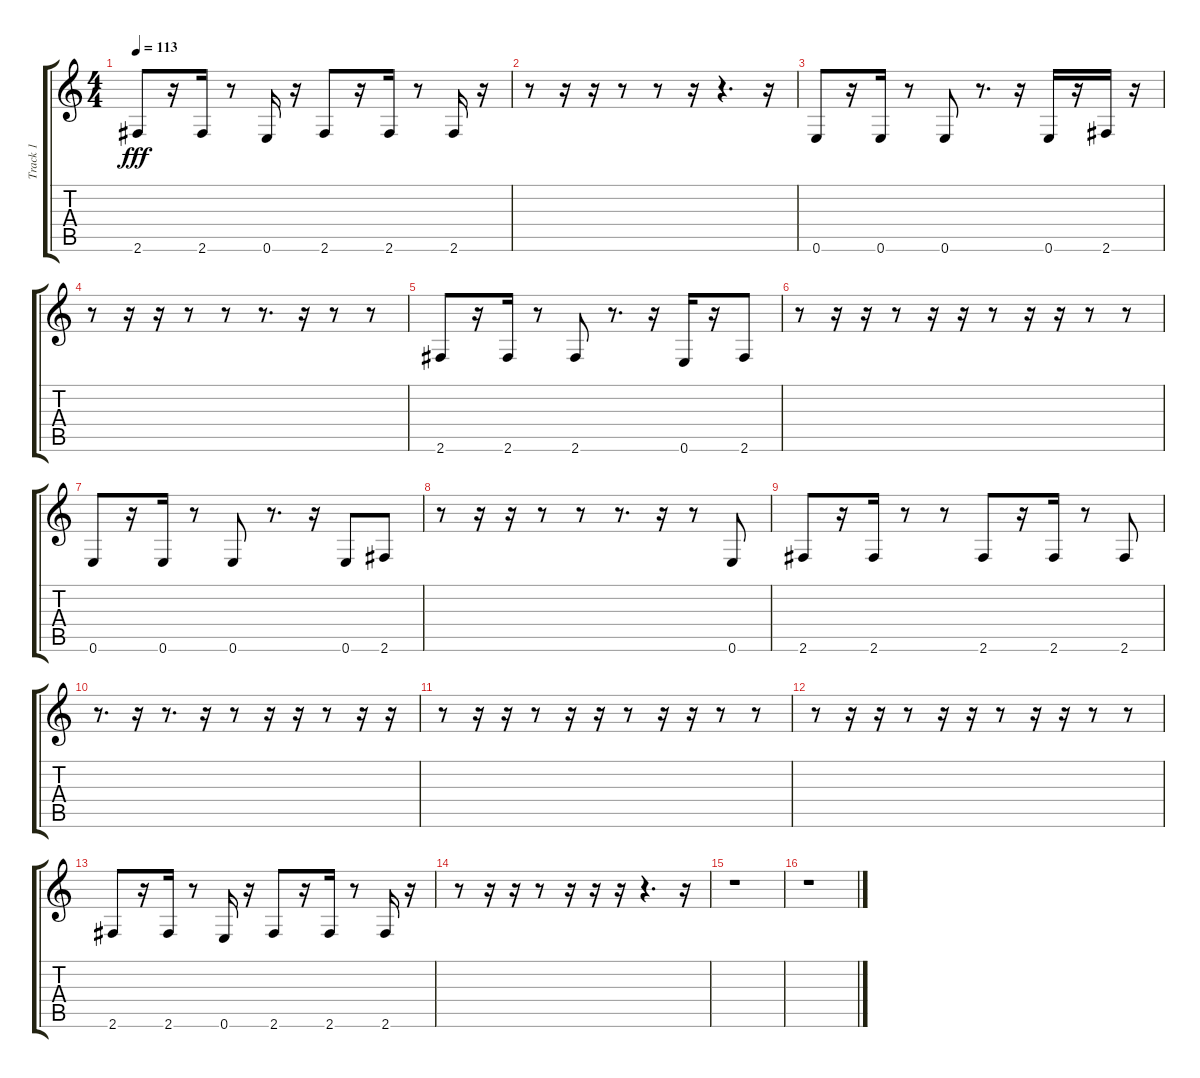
\track ("Track 1" "Track 1") {instrument electricbassfinger}
\staff {score tabs}
\tuning (E4 B3 G3 D3 A2 E2) {hide}
\ts (4 4)
\tempo 113
\clef g2
\ks c
2.6.8{dy fff} r.16 2.6.16 r.8 0.6.16 r.16 2.6.8 r.16 2.6.16 r.8 2.6.16 r.16 |
r.8 r.16 r.16 r.8 r.8 r.16 r.4{d} r.16 |
0.6.8 r.16 0.6.16 r.8 0.6.8 r.8{d} r.16 0.6.16 r.16 2.6.16 r.16 |
r.8 r.16 r.16 r.8 r.8 r.8{d} r.16 r.8 r.8 |
2.6.8 r.16 2.6.16 r.8 2.6.8 r.8{d} r.16 0.6.16 r.16 2.6.8 |
r.8 r.16 r.16 r.8 r.16 r.16 r.8 r.16 r.16 r.8 r.8 |
0.6.8 r.16 0.6.16 r.8 0.6.8 r.8{d} r.16 0.6.8 2.6.8 |
r.8 r.16 r.16 r.8 r.8 r.8{d} r.16 r.8 0.6.8 |
2.6.8 r.16 2.6.16 r.8 r.8 2.6.8 r.16 2.6.16 r.8 2.6.8 |
r.8{d} r.16 r.8{d} r.16 r.8 r.16 r.16 r.8 r.16 r.16 |
r.8 r.16 r.16 r.8 r.16 r.16 r.8 r.16 r.16 r.8 r.8 |
r.8 r.16 r.16 r.8 r.16 r.16 r.8 r.16 r.16 r.8 r.8 |
2.6.8 r.16 2.6.16 r.8 0.6.16 r.16 2.6.8 r.16 2.6.16 r.8 2.6.16 r.16 |
r.8 r.16 r.16 r.8 r.16 r.16 r.16 r.4{d} r.16 |
r.1 |
r.1
